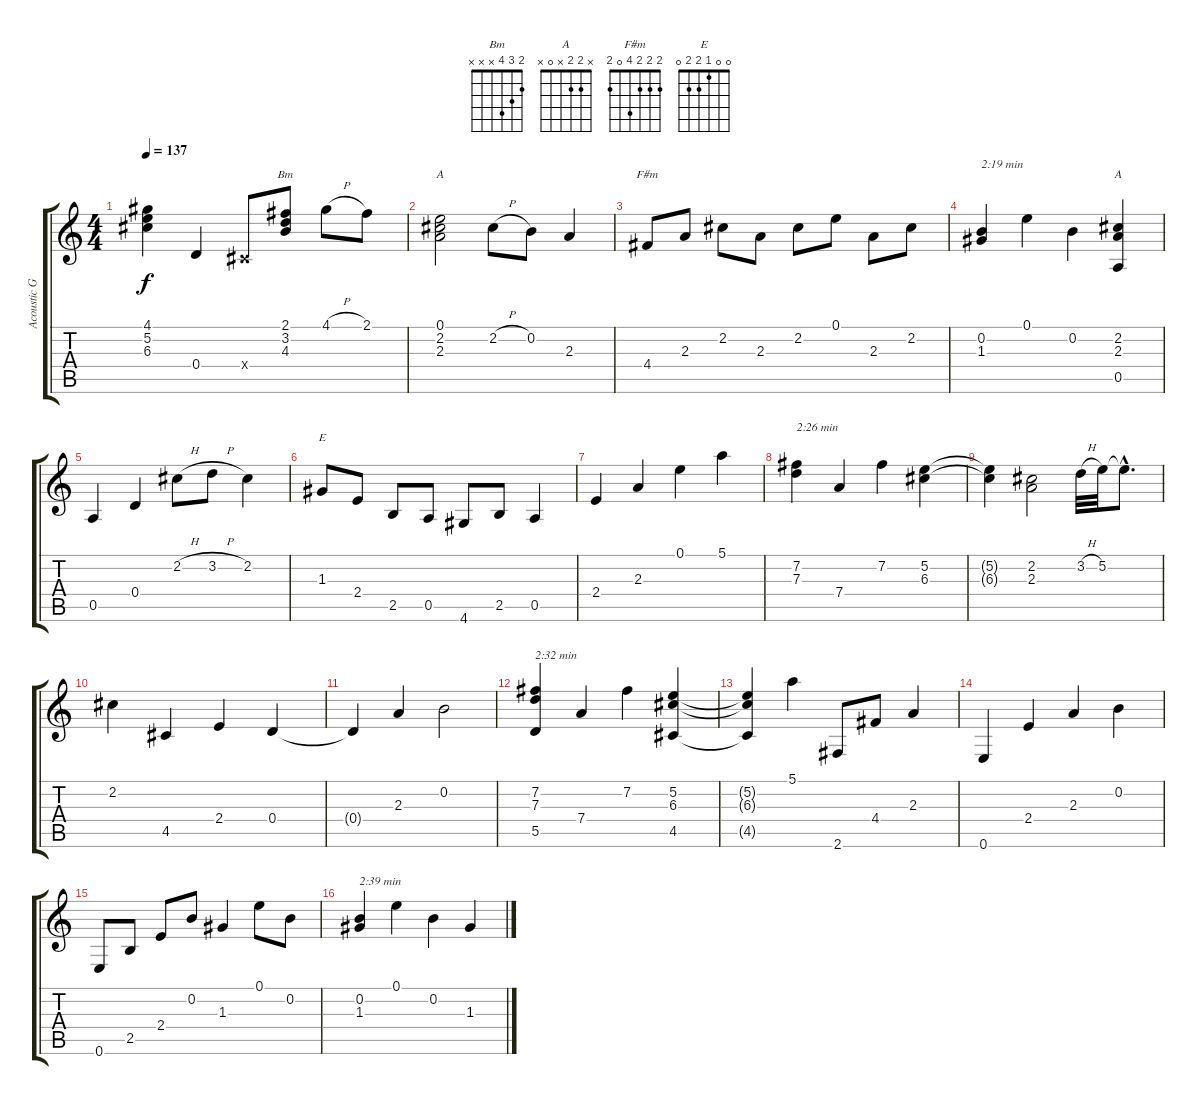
\track ("Acoustic Guitar (Nylon)" "Acoustic G") {instrument acousticguitarnylon}
\staff {score tabs}
\tuning (E4 B3 G3 D3 A2 E2) {hide}
\chord ("Bm" 2 3 4 x x x)
\chord ("A" 0 2 2 2 0 x)
\chord ("F#m" 2 2 2 4 0 2)
\chord ("A" x 2 2 x 0 x)
\chord ("E" 0 0 1 2 2 0)
\ts (4 4)
\tempo 137
\clef g2
\ks c
(4.1{t} 5.2{t} 6.3{t}).4{dy f} 0.4.4 -1.4{x}.8 (2.1 3.2 4.3).8{ch "Bm"} 4.1{h}.8 2.1.8 |
(0.1 2.2 2.3).2{ch "A"} 2.2{h}.8 0.2.8 2.3.4 |
4.4.8{ch "F#m"} 2.3.8 2.2.8 2.3.8 2.2.8 0.1.8 2.3.8 2.2.8 |
(0.2 1.3).4{txt "2:19 min"} 0.1.4 0.2.4 (2.2 2.3 0.5).4{ch "A"} |
0.5.4 0.4.4 2.2{h}.8 3.2{h}.8 2.2.4 |
1.3.8{ch "E"} 2.4.8 2.5.8 0.5.8 4.6.8 2.5.8 0.5.4 |
2.4.4 2.3.4 0.1.4 5.1.4 |
(7.2 7.3).4{txt "2:26 min"} 7.4.4 7.2.4 (5.2 6.3).4 |
(5.2{t} 6.3{t}).4 (2.2 2.3).2 3.2{h}.32 5.2.32 5.2{hac t}.8{d} |
2.2.4 4.5.4 2.4.4 0.4.4 |
0.4{t}.4 2.3.4 0.2.2 |
(7.2 7.3 5.5).4{txt "2:32 min"} 7.4.4 7.2.4 (5.2 6.3 4.5).4 |
(5.2{t} 6.3{t} 4.5{t}).4 5.1.4 2.6.8 4.4.8 2.3.4 |
0.6.4 2.4.4 2.3.4 0.2.4 |
0.6.8 2.5.8 2.4.8 0.2.8 1.3.4 0.1.8 0.2.8 |
(0.2 1.3).4{txt "2:39 min"} 0.1.4 0.2.4 1.3.4
